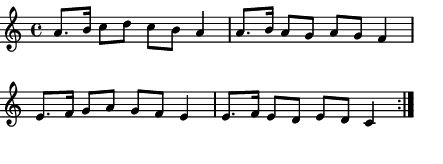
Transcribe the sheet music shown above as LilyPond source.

\version "2.12.1"

\paper
{
  make-footer=##f
  make-header=##f

  left-margin = 0\cm
  top-margin = 0\cm
  bottom-margin = 0\cm

  indent = 0\cm
  between-system-padding = 1\mm

  paper-width = 7.5\cm
  line-width = 7\cm
  paper-height = 3.2\cm
}

{
#(set-global-staff-size 12)
	\relative c''{
		\repeat volta 2 {a8. b16 c8 d c b a4 a8. b16 a8 g a g f4
										 e8. f16 g8 a g f e4 e8. f16 e8 d e d c4}
	}
}
